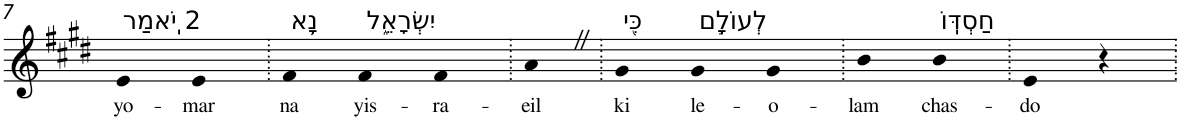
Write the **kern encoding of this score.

**kern	**text
*part1	*part1
*staff1	*staff1
*I"Piano	*
*I'Pno	*
!!LO:PB:g=z
*clefG2	*
*k[f#c#g#d#]	*
*E:	*
=7	=7
!LO:TX:a:t=2 יֹֽאמַר	!
!	!LO:LY:b
4e	yo-
!	!LO:LY:b
4e	-mar
=8.	=8.
!LO:TX:a:t=נָ֥א	!
!	!LO:LY:b
4f#	na
!LO:TX:a:t=יִשְׂרָאֵ֑ל	!
!	!LO:LY:b
4f#	yis-
!	!LO:LY:b
4f#	-ra-
=9.	=9.
!	!LO:LY:b
4aZ	-eil
=10.	=10.
!LO:TX:a:t=כִּ֖י	!
!	!LO:LY:b
4g#	ki
!LO:TX:a:t=לְעוֹלָ֣ם	!
!	!LO:LY:b
4g#	le-
!	!LO:LY:b
4g#	-o-
=11.	=11.
!	!LO:LY:b
4b	-lam
!LO:TX:a:t=חַסְדּֽוֹ	!
!	!LO:LY:b
4b	chas-
=12.	=12.
!	!LO:LY:b
4e	-do
4r	.
=.	=.
*-	*-
